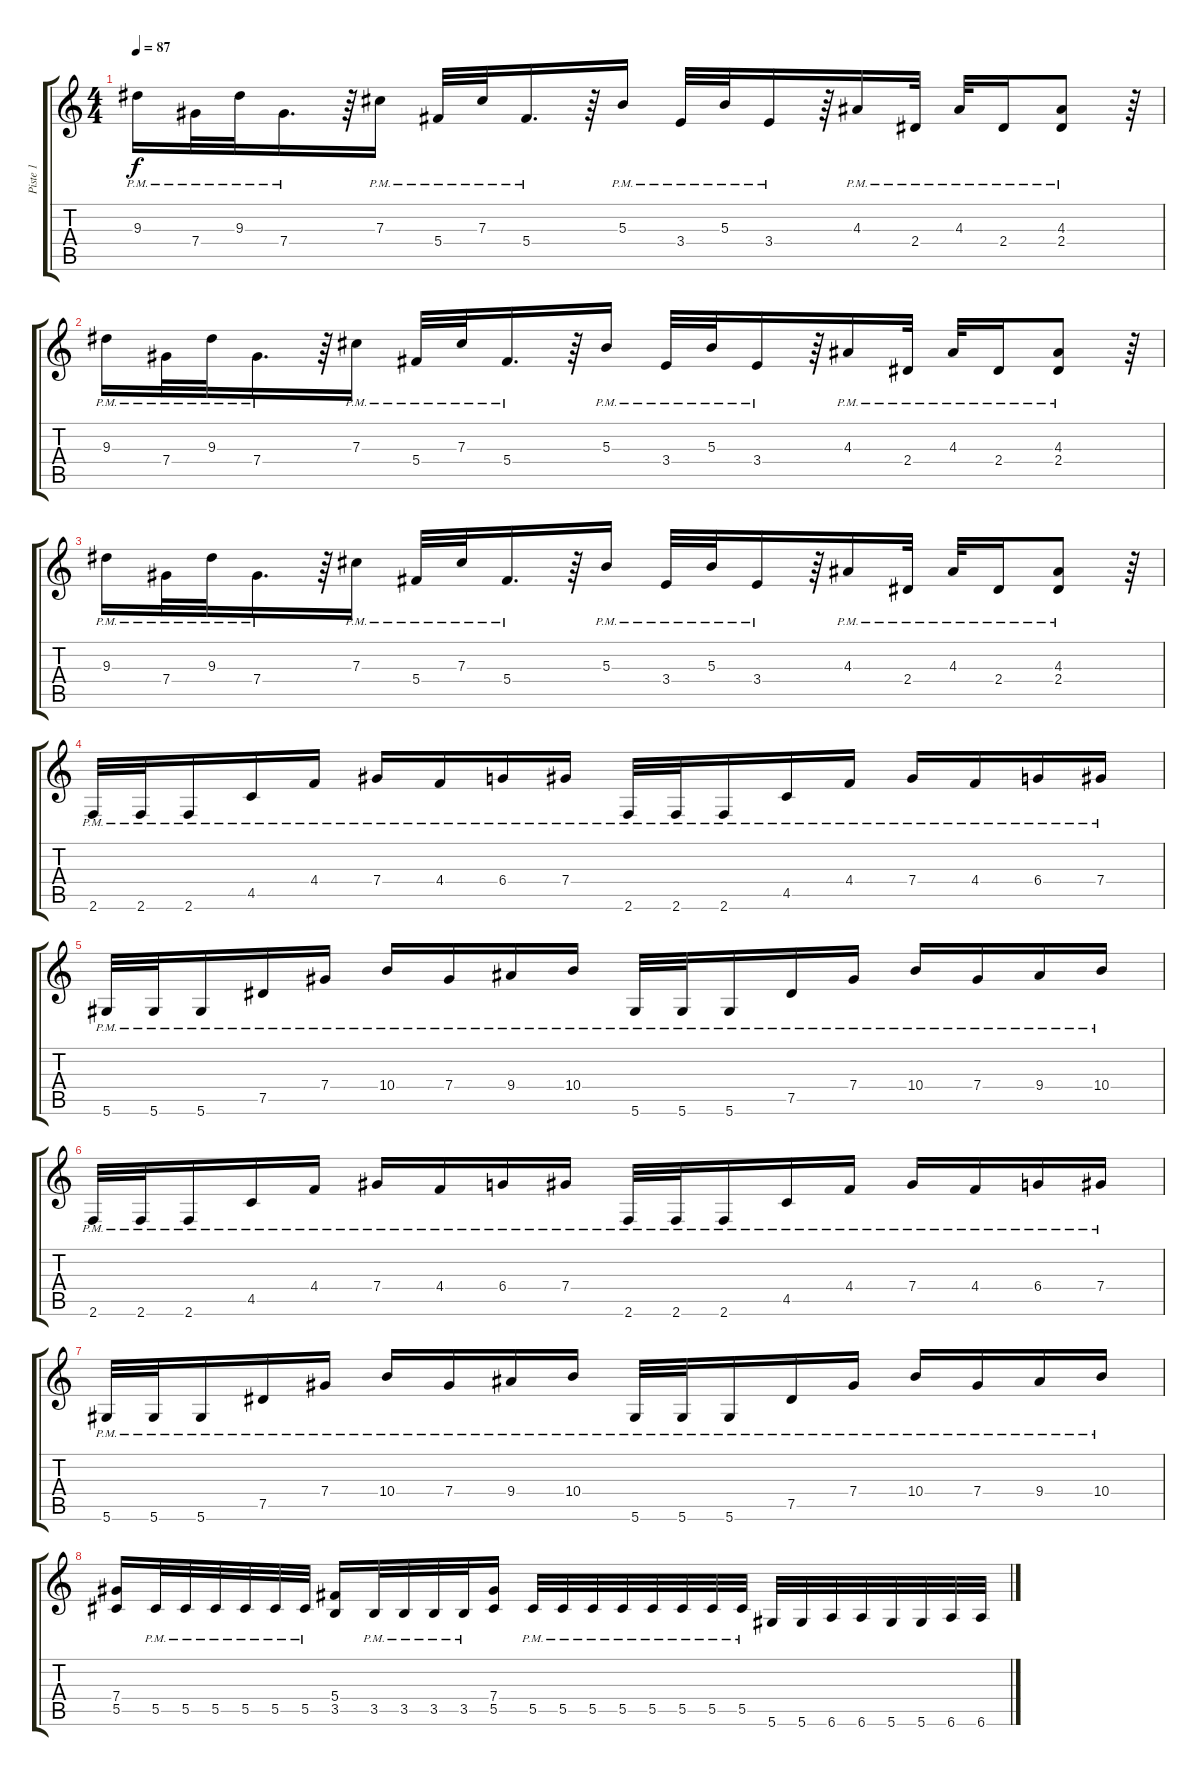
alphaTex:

\track ("Piste 1" "Piste 1") {instrument distortionguitar}
\staff {score tabs}
\tuning (Eb4 Bb3 Gb3 Db3 Ab2 Eb2) {hide}
\ts (4 4)
\tempo 87
\clef g2
\ks c
9.3{pm}.16{dy f} 7.4{pm}.32 9.3{pm}.32 7.4{pm}.16{d} r.64 7.3{pm}.16 5.4{pm}.32 7.3{pm}.32 5.4{pm}.16{d} r.64 5.3{pm}.16 3.4{pm}.32 5.3{pm}.32 3.4{pm}.16 r.64 4.3{pm}.16 2.4{pm}.32 4.3{pm}.32 2.4{pm}.16 (4.3{pm} 2.4{pm}).8 r.64 |
9.3{pm}.16 7.4{pm}.32 9.3{pm}.32 7.4{pm}.16{d} r.64 7.3{pm}.16 5.4{pm}.32 7.3{pm}.32 5.4{pm}.16{d} r.64 5.3{pm}.16 3.4{pm}.32 5.3{pm}.32 3.4{pm}.16 r.64 4.3{pm}.16 2.4{pm}.32 4.3{pm}.32 2.4{pm}.16 (4.3{pm} 2.4{pm}).8 r.64 |
9.3{pm}.16 7.4{pm}.32 9.3{pm}.32 7.4{pm}.16{d} r.64 7.3{pm}.16 5.4{pm}.32 7.3{pm}.32 5.4{pm}.16{d} r.64 5.3{pm}.16 3.4{pm}.32 5.3{pm}.32 3.4{pm}.16 r.64 4.3{pm}.16 2.4{pm}.32 4.3{pm}.32 2.4{pm}.16 (4.3{pm} 2.4{pm}).8 r.64 |
2.6{pm}.32 2.6{pm}.32 2.6{pm}.16 4.5{pm}.16 4.4{pm}.16 7.4{pm}.16 4.4{pm}.16 6.4{pm}.16 7.4{pm}.16 2.6{pm}.32 2.6{pm}.32 2.6{pm}.16 4.5{pm}.16 4.4{pm}.16 7.4{pm}.16 4.4{pm}.16 6.4{pm}.16 7.4{pm}.16 |
5.6{pm}.32 5.6{pm}.32 5.6{pm}.16 7.5{pm}.16 7.4{pm}.16 10.4{pm}.16 7.4{pm}.16 9.4{pm}.16 10.4{pm}.16 5.6{pm}.32 5.6{pm}.32 5.6{pm}.16 7.5{pm}.16 7.4{pm}.16 10.4{pm}.16 7.4{pm}.16 9.4{pm}.16 10.4{pm}.16 |
2.6{pm}.32 2.6{pm}.32 2.6{pm}.16 4.5{pm}.16 4.4{pm}.16 7.4{pm}.16 4.4{pm}.16 6.4{pm}.16 7.4{pm}.16 2.6{pm}.32 2.6{pm}.32 2.6{pm}.16 4.5{pm}.16 4.4{pm}.16 7.4{pm}.16 4.4{pm}.16 6.4{pm}.16 7.4{pm}.16 |
5.6{pm}.32 5.6{pm}.32 5.6{pm}.16 7.5{pm}.16 7.4{pm}.16 10.4{pm}.16 7.4{pm}.16 9.4{pm}.16 10.4{pm}.16 5.6{pm}.32 5.6{pm}.32 5.6{pm}.16 7.5{pm}.16 7.4{pm}.16 10.4{pm}.16 7.4{pm}.16 9.4{pm}.16 10.4{pm}.16 |
(7.4 5.5).16 5.5{pm}.32 5.5{pm}.32 5.5{pm}.32 5.5{pm}.32 5.5{pm}.32 5.5{pm}.32 (5.4 3.5).16 3.5{pm}.32 3.5{pm}.32 3.5{pm}.32 3.5{pm}.32 (7.4 5.5).16 5.5{pm}.32 5.5{pm}.32 5.5{pm}.32 5.5{pm}.32 5.5{pm}.32 5.5{pm}.32 5.5{pm}.32 5.5{pm}.32 5.6.32 5.6.32 6.6.32 6.6.32 5.6.32 5.6.32 6.6.32 6.6.32
